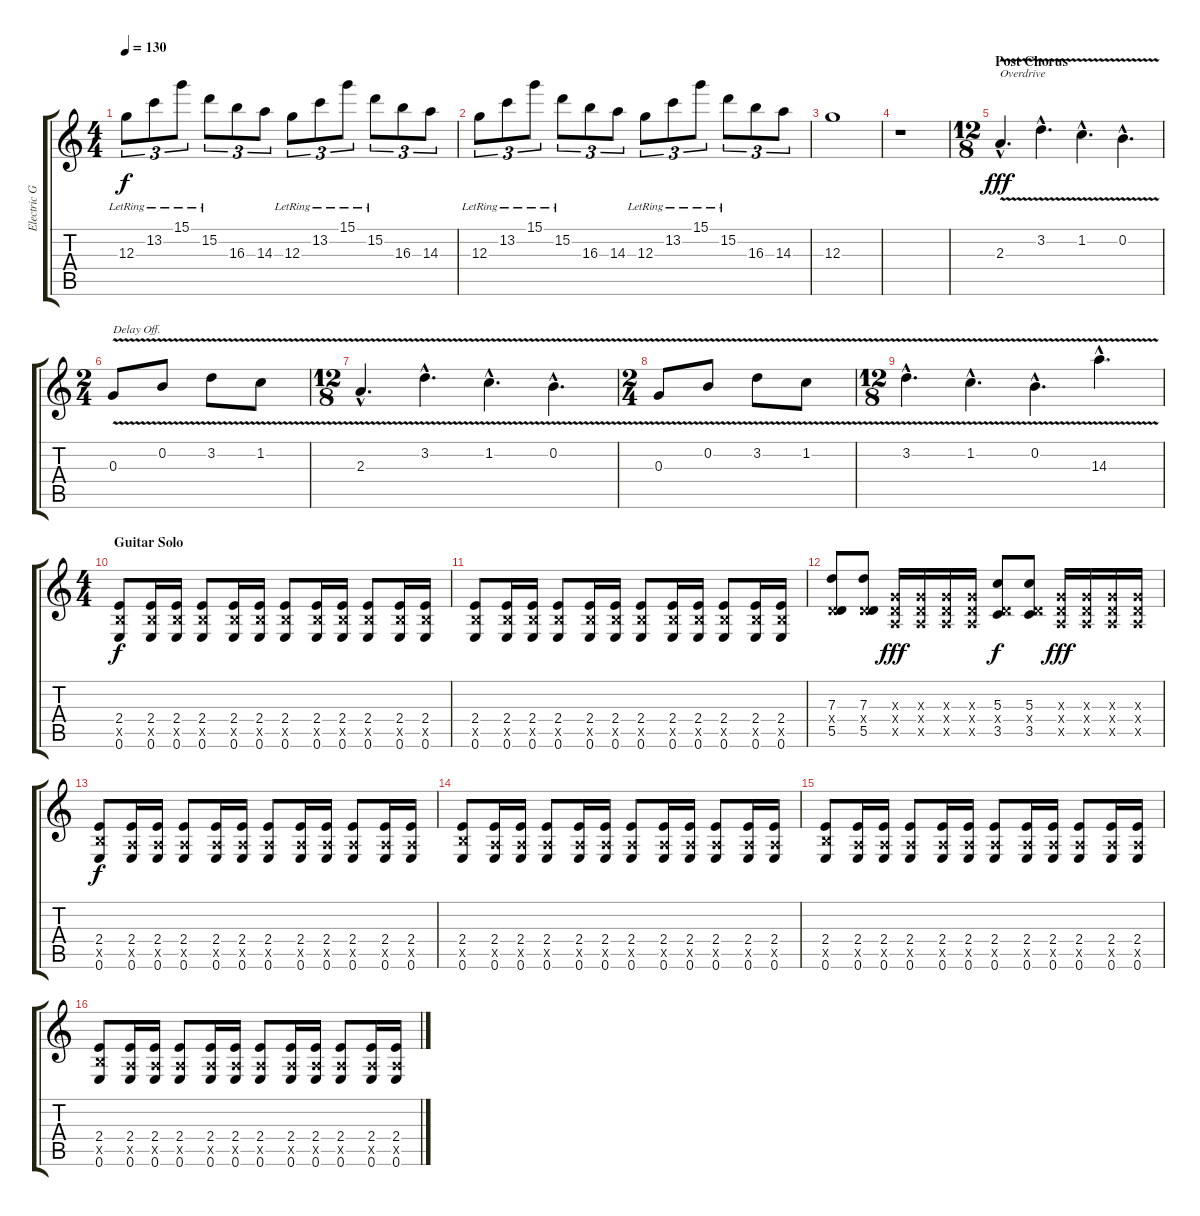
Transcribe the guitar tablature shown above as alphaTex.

\track ("Electric Guitar One" "Electric G") {instrument electricguitarjazz}
\staff {score tabs}
\tuning (E4 B3 G3 D3 A2 E2) {hide}
\ts (4 4)
\tempo 130
\clef g2
\ks c
12.3{lr}.8{tu (3 2) dy f} 13.2{lr}.8{tu (3 2)} 15.1{lr}.8{tu (3 2)} 15.2{lr}.8{tu (3 2)} 16.3.8{tu (3 2)} 14.3.8{tu (3 2)} 12.3{lr}.8{tu (3 2)} 13.2{lr}.8{tu (3 2)} 15.1{lr}.8{tu (3 2)} 15.2{lr}.8{tu (3 2)} 16.3.8{tu (3 2)} 14.3.8{tu (3 2)} |
12.3{lr}.8{tu (3 2)} 13.2{lr}.8{tu (3 2)} 15.1{lr}.8{tu (3 2)} 15.2{lr}.8{tu (3 2)} 16.3.8{tu (3 2)} 14.3.8{tu (3 2)} 12.3{lr}.8{tu (3 2)} 13.2{lr}.8{tu (3 2)} 15.1{lr}.8{tu (3 2)} 15.2{lr}.8{tu (3 2)} 16.3.8{tu (3 2)} 14.3.8{tu (3 2)} |
12.3.1 |
r.1 |
\ts (12 8)
\section ("" "Post Chorus")
2.3{v hac}.4{d txt "Overdrive" dy fff volume 14 instrument overdrivenguitar} 3.2{v hac}.4{d} 1.2{v hac}.4{d} 0.2{v hac}.4{d} |
\ts (2 4)
0.3{v}.8{txt "Delay Off."} 0.2{v}.8 3.2{v}.8 1.2{v}.8 |
\ts (12 8)
2.3{v hac}.4{d} 3.2{v hac}.4{d} 1.2{v hac}.4{d} 0.2{v hac}.4{d} |
\ts (2 4)
0.3{v}.8 0.2{v}.8 3.2{v}.8 1.2{v}.8 |
\ts (12 8)
3.2{v hac}.4{d} 1.2{v hac}.4{d} 0.2{v hac}.4{d} 14.3{v hac}.4{d} |
\ts (4 4)
\section ("" "Guitar Solo")
(2.4 2.5{x} 0.6).8{dy f balance 5} (2.4 2.5{x} 0.6).16 (2.4 2.5{x} 0.6).16 (2.4 2.5{x} 0.6).8 (2.4 2.5{x} 0.6).16 (2.4 2.5{x} 0.6).16 (2.4 2.5{x} 0.6).8 (2.4 2.5{x} 0.6).16 (2.4 2.5{x} 0.6).16 (2.4 2.5{x} 0.6).8 (2.4 2.5{x} 0.6).16 (2.4 2.5{x} 0.6).16 |
(2.4 2.5{x} 0.6).8 (2.4 2.5{x} 0.6).16 (2.4 2.5{x} 0.6).16 (2.4 2.5{x} 0.6).8 (2.4 2.5{x} 0.6).16 (2.4 2.5{x} 0.6).16 (2.4 2.5{x} 0.6).8 (2.4 2.5{x} 0.6).16 (2.4 2.5{x} 0.6).16 (2.4 2.5{x} 0.6).8 (2.4 2.5{x} 0.6).16 (2.4 2.5{x} 0.6).16 |
(7.3 0.4{x} 5.5).8 (7.3 0.4{x} 5.5).8 (0.3{x} 0.4{x} 0.5{x}).16{dy fff} (0.3{x} 0.4{x} 0.5{x}).16 (0.3{x} 0.4{x} 0.5{x}).16 (0.3{x} 0.4{x} 0.5{x}).16 (5.3 0.4{x} 3.5).8{dy f} (5.3 0.4{x} 3.5).8 (0.3{x} 0.4{x} 0.5{x}).16{dy fff} (0.3{x} 0.4{x} 0.5{x}).16 (0.3{x} 0.4{x} 0.5{x}).16 (0.3{x} 0.4{x} 0.5{x}).16 |
(2.4 2.5{x} 0.6).8{dy f} (2.4 0.5{x} 0.6).16 (2.4 0.5{x} 0.6).16 (2.4 0.5{x} 0.6).8 (2.4 0.5{x} 0.6).16 (2.4 0.5{x} 0.6).16 (2.4 0.5{x} 0.6).8 (2.4 0.5{x} 0.6).16 (2.4 0.5{x} 0.6).16 (2.4 0.5{x} 0.6).8 (2.4 0.5{x} 0.6).16 (2.4 0.5{x} 0.6).16 |
(2.4 2.5{x} 0.6).8 (2.4 0.5{x} 0.6).16 (2.4 0.5{x} 0.6).16 (2.4 0.5{x} 0.6).8 (2.4 0.5{x} 0.6).16 (2.4 0.5{x} 0.6).16 (2.4 0.5{x} 0.6).8 (2.4 0.5{x} 0.6).16 (2.4 0.5{x} 0.6).16 (2.4 0.5{x} 0.6).8 (2.4 0.5{x} 0.6).16 (2.4 0.5{x} 0.6).16 |
(2.4 2.5{x} 0.6).8 (2.4 0.5{x} 0.6).16 (2.4 0.5{x} 0.6).16 (2.4 0.5{x} 0.6).8 (2.4 0.5{x} 0.6).16 (2.4 0.5{x} 0.6).16 (2.4 0.5{x} 0.6).8 (2.4 0.5{x} 0.6).16 (2.4 0.5{x} 0.6).16 (2.4 0.5{x} 0.6).8 (2.4 0.5{x} 0.6).16 (2.4 0.5{x} 0.6).16 |
(2.4 2.5{x} 0.6).8 (2.4 0.5{x} 0.6).16 (2.4 0.5{x} 0.6).16 (2.4 0.5{x} 0.6).8 (2.4 0.5{x} 0.6).16 (2.4 0.5{x} 0.6).16 (2.4 0.5{x} 0.6).8 (2.4 0.5{x} 0.6).16 (2.4 0.5{x} 0.6).16 (2.4 0.5{x} 0.6).8 (2.4 0.5{x} 0.6).16 (2.4 0.5{x} 0.6).16
